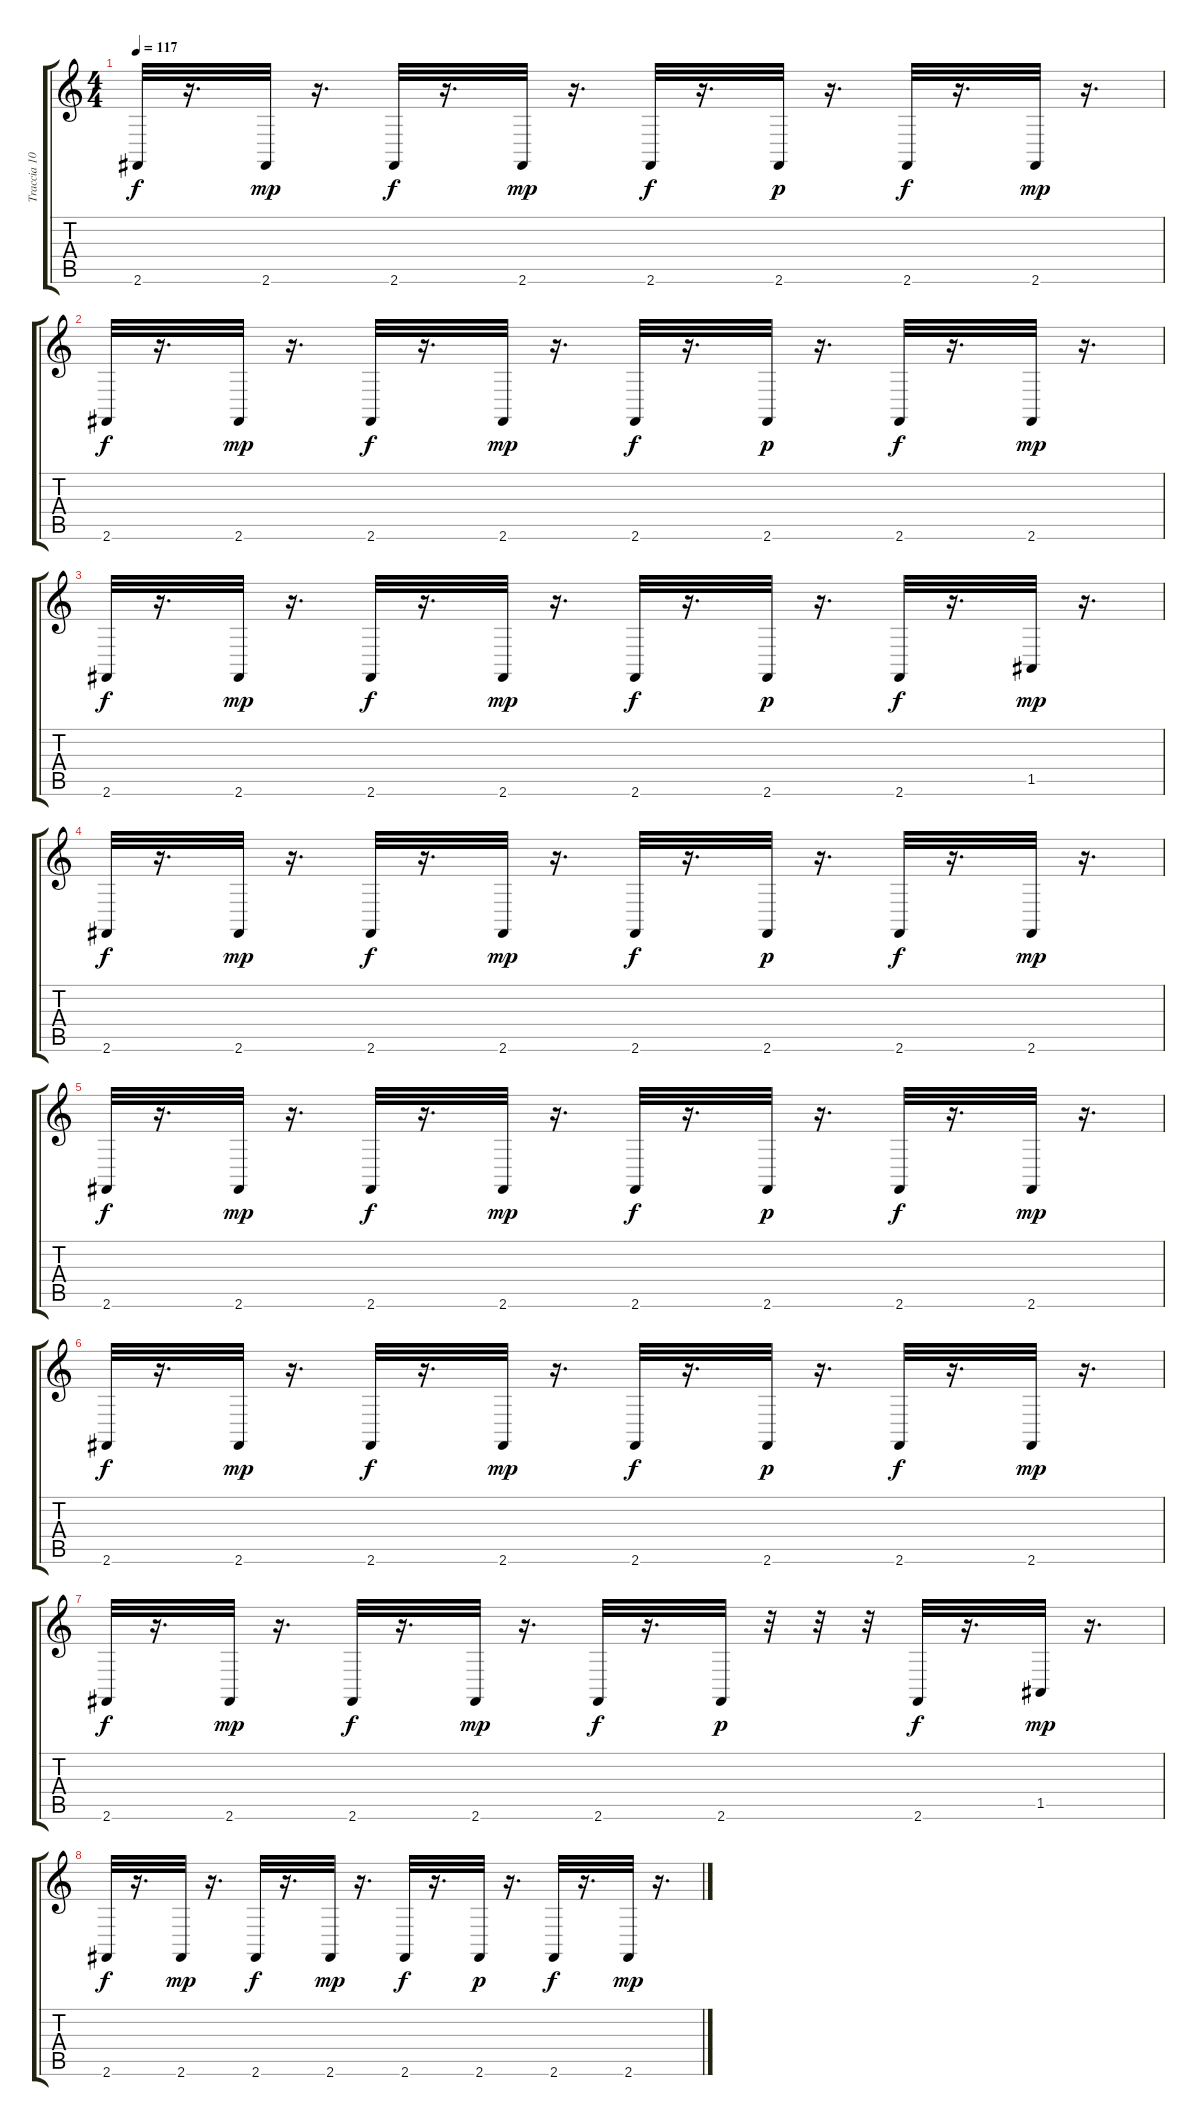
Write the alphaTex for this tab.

\track ("Traccia 10" "Traccia 10") {instrument acousticgrandpiano}
\staff {score tabs}
\tuning (E4 B3 G3 D3 A2 E2) {hide}
\ts (4 4)
\tempo 117
\clef g2
\ks c
2.6.32{dy f} r.16{d} 2.6.32{dy mp} r.16{d} 2.6.32{dy f} r.16{d} 2.6.32{dy mp} r.16{d} 2.6.32{dy f} r.16{d} 2.6.32{dy p} r.16{d} 2.6.32{dy f} r.16{d} 2.6.32{dy mp} r.16{d} |
2.6.32{dy f} r.16{d} 2.6.32{dy mp} r.16{d} 2.6.32{dy f} r.16{d} 2.6.32{dy mp} r.16{d} 2.6.32{dy f} r.16{d} 2.6.32{dy p} r.16{d} 2.6.32{dy f} r.16{d} 2.6.32{dy mp} r.16{d} |
2.6.32{dy f} r.16{d} 2.6.32{dy mp} r.16{d} 2.6.32{dy f} r.16{d} 2.6.32{dy mp} r.16{d} 2.6.32{dy f} r.16{d} 2.6.32{dy p} r.16{d} 2.6.32{dy f} r.16{d} 1.5.32{dy mp} r.16{d} |
2.6.32{dy f} r.16{d} 2.6.32{dy mp} r.16{d} 2.6.32{dy f} r.16{d} 2.6.32{dy mp} r.16{d} 2.6.32{dy f} r.16{d} 2.6.32{dy p} r.16{d} 2.6.32{dy f} r.16{d} 2.6.32{dy mp} r.16{d} |
2.6.32{dy f} r.16{d} 2.6.32{dy mp} r.16{d} 2.6.32{dy f} r.16{d} 2.6.32{dy mp} r.16{d} 2.6.32{dy f} r.16{d} 2.6.32{dy p} r.16{d} 2.6.32{dy f} r.16{d} 2.6.32{dy mp} r.16{d} |
2.6.32{dy f} r.16{d} 2.6.32{dy mp} r.16{d} 2.6.32{dy f} r.16{d} 2.6.32{dy mp} r.16{d} 2.6.32{dy f} r.16{d} 2.6.32{dy p} r.16{d} 2.6.32{dy f} r.16{d} 2.6.32{dy mp} r.16{d} |
2.6.32{dy f} r.16{d} 2.6.32{dy mp} r.16{d} 2.6.32{dy f} r.16{d} 2.6.32{dy mp} r.16{d} 2.6.32{dy f} r.16{d} 2.6.32{dy p} r.32 r.32 r.32 2.6.32{dy f} r.16{d} 1.5.32{dy mp} r.16{d} |
2.6.32{dy f} r.16{d} 2.6.32{dy mp} r.16{d} 2.6.32{dy f} r.16{d} 2.6.32{dy mp} r.16{d} 2.6.32{dy f} r.16{d} 2.6.32{dy p} r.16{d} 2.6.32{dy f} r.16{d} 2.6.32{dy mp} r.16{d}
